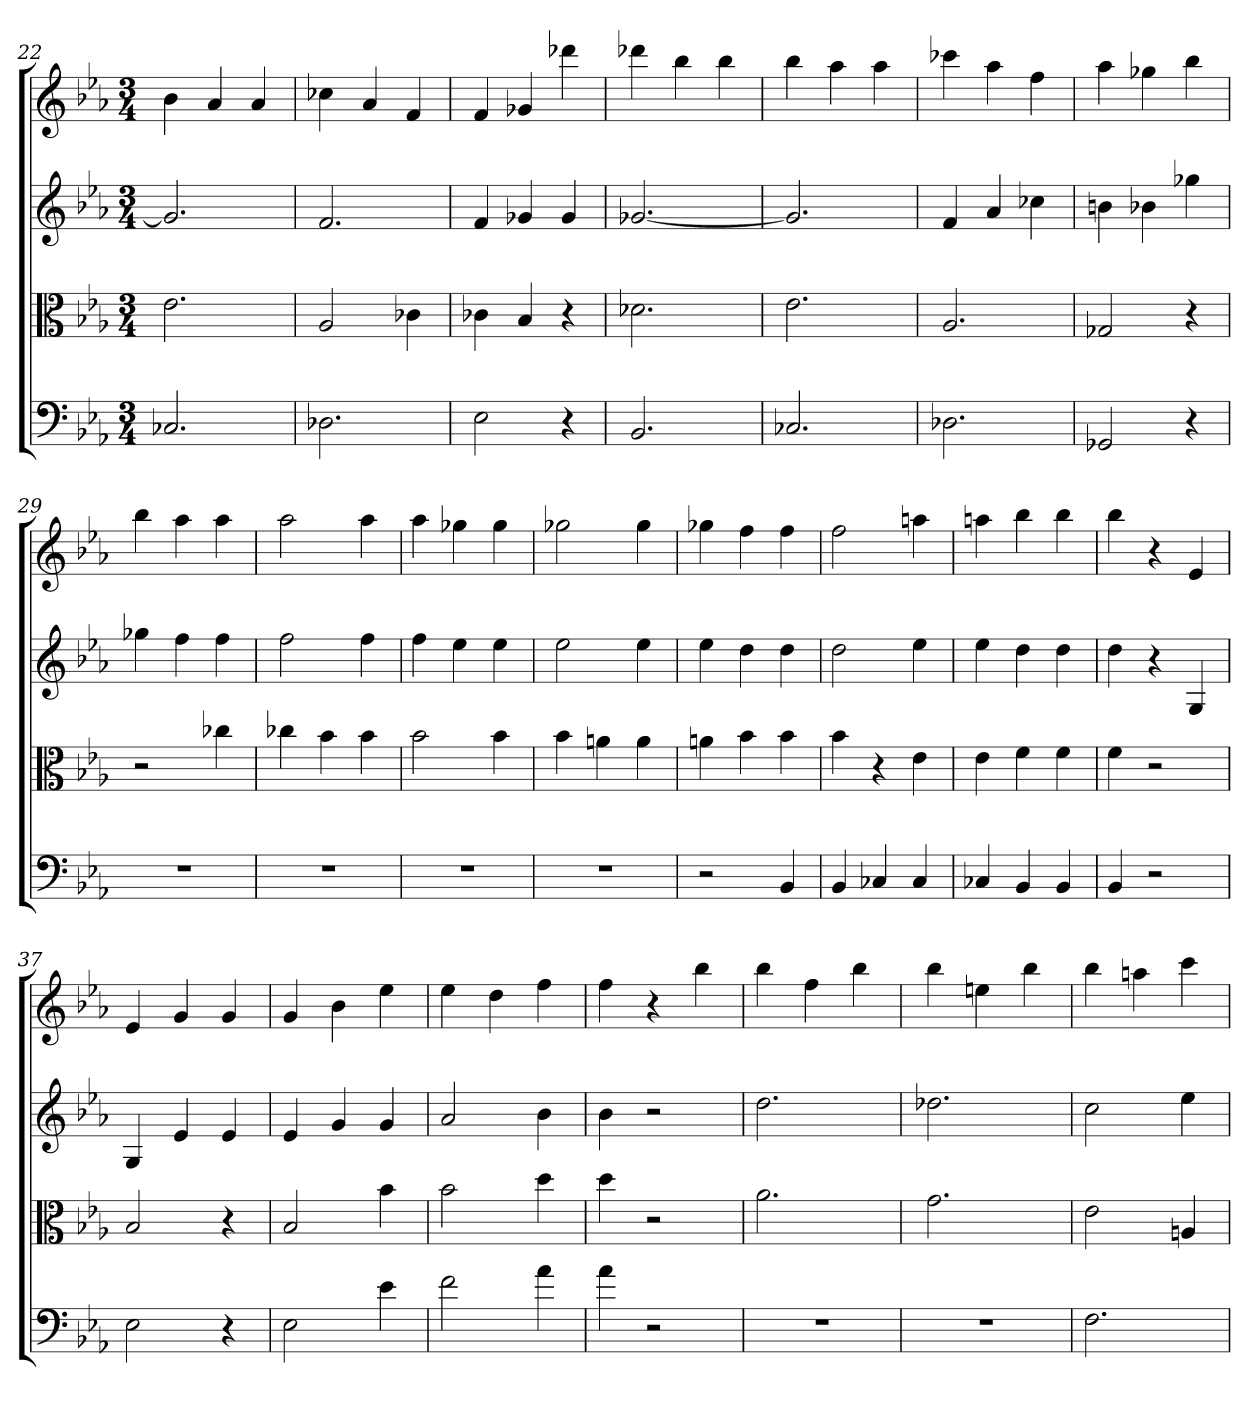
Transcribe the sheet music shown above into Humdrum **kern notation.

**kern	**kern	**kern	**kern
*part4	*part3	*part2	*part1
*staff4	*staff3	*staff2	*staff1
*clefF4	*clefC3	*	*
*k[b-e-a-]	*k[b-e-a-]	*k[b-e-a-]	*k[b-e-a-]
*E-:	*E-:	*E-:	*E-:
*M3/4	*M3/4	*M3/4	*M3/4
=22	=22	=22	=22
2.C-X	2.e-	2.g-]	4b-
.	.	.	4a-
.	.	.	4a-
=23	=23	=23	=23
2.D-X	2A-	2.f	4cc-X
.	.	.	4a-
.	4c-X	.	4f
=24	=24	=24	=24
2E-	4c-X	4f	4f
.	4B-	4g-X	4g-X
4r	4r	4g-	4ddd-X
=25	=25	=25	=25
2.BB-	2.d-X	[2.g-X	4ddd-X
.	.	.	4bb-
.	.	.	4bb-
=26	=26	=26	=26
2.C-X	2.e-	2.g-]	4bb-
.	.	.	4aa-
.	.	.	4aa-
=27	=27	=27	=27
2.D-X	2.A-	4f	4ccc-X
.	.	4a-	4aa-
.	.	4cc-X	4ff
=28	=28	=28	=28
2GG-X	2G-X	4bn	4aa-
.	.	4b-X	4gg-X
4r	4r	4gg-X	4bb-
=29	=29	=29	=29
2.r	2r	4gg-X	4bb-
.	.	4ff	4aa-
.	4cc-X	4ff	4aa-
=30	=30	=30	=30
2.r	4cc-X	2ff	2aa-
.	4b-	.	.
.	4b-	4ff	4aa-
=31	=31	=31	=31
2.r	2b-	4ff	4aa-
.	.	4ee-	4gg-X
.	4b-	4ee-	4gg-
=32	=32	=32	=32
2.r	4b-	2ee-	2gg-X
.	4an	.	.
.	4a	4ee-	4gg-
=33	=33	=33	=33
2r	4an	4ee-	4gg-X
.	4b-	4dd	4ff
4BB-	4b-	4dd	4ff
=34	=34	=34	=34
4BB-	4b-	2dd	2ff
4C-X	4r	.	.
4C-	4e-	4ee-	4aan
=35	=35	=35	=35
4C-X	4e-	4ee-	4aan
4BB-	4f	4dd	4bb-
4BB-	4f	4dd	4bb-
=36	=36	=36	=36
4BB-	4f	4dd	4bb-
2r	2r	4r	4r
.	.	4G	4e-
=37	=37	=37	=37
2E-	2B-	4G	4e-
.	.	4e-	4g
4r	4r	4e-	4g
=38	=38	=38	=38
2E-	2B-	4e-	4g
.	.	4g	4b-
4e-	4b-	4g	4ee-
=39	=39	=39	=39
2f	2b-	2a-	4ee-
.	.	.	4dd
4a-	4dd	4b-	4ff
=40	=40	=40	=40
4a-	4dd	4b-	4ff
2r	2r	2r	4r
.	.	.	4bb-
=41	=41	=41	=41
2.r	2.a-	2.dd	4bb-
.	.	.	4ff
.	.	.	4bb-
=42	=42	=42	=42
2.r	2.g	2.dd-X	4bb-
.	.	.	4een
.	.	.	4bb-
=43	=43	=43	=43
2.F	2e-	2cc	4bb-
.	.	.	4aan
.	4An	4ee-	4ccc
=	=	=	=
*-	*-	*-	*-
